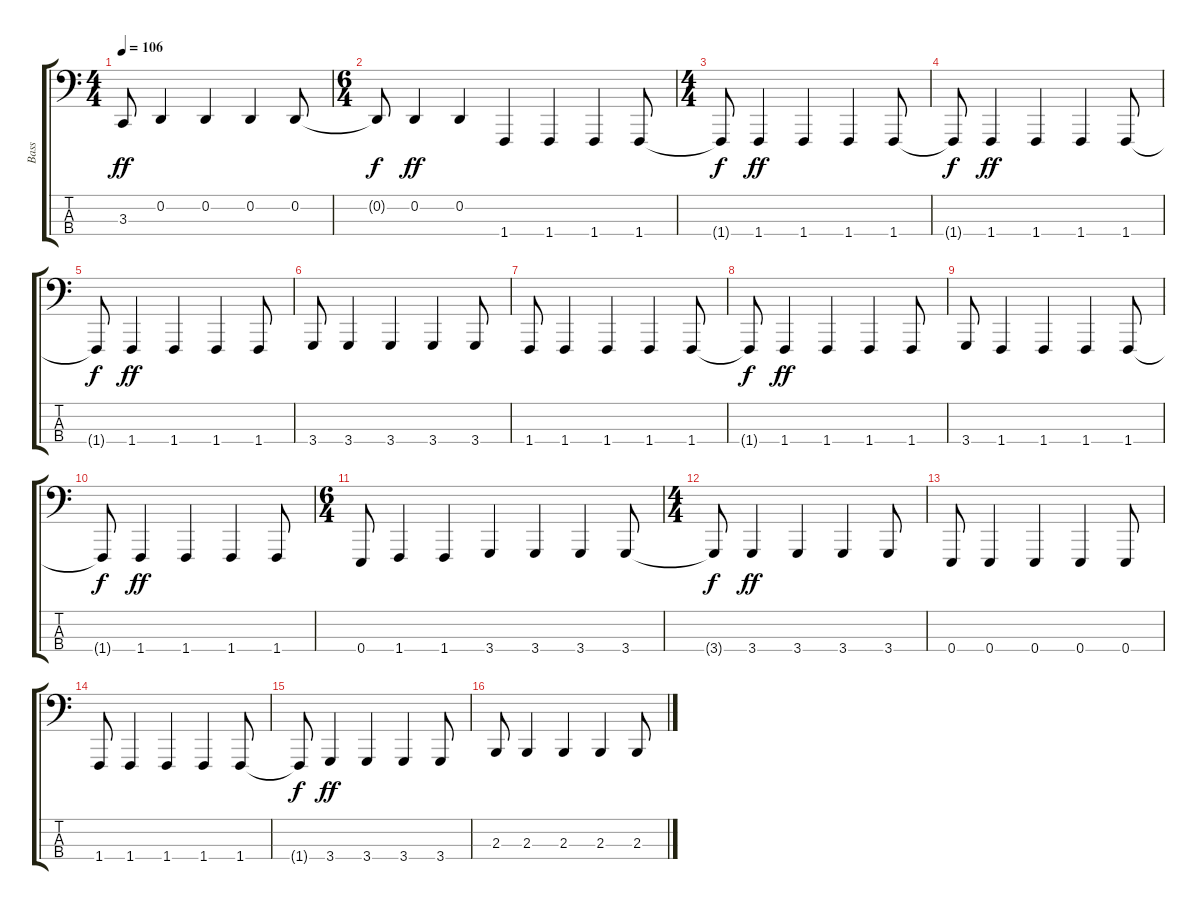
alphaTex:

\track ("Bass" "Bass") {instrument acousticgrandpiano}
\staff {score tabs}
\tuning (G2 D2 A1 E1) {hide}
\ts (4 4)
\tempo 106
\clef f4
\ks c
3.3.8{dy ff} 0.2.4 0.2.4 0.2.4 0.2.8 |
\ts (6 4)
0.2{t}.8{dy f} 0.2.4{dy ff} 0.2.4 1.4.4 1.4.4 1.4.4 1.4.8 |
\ts (4 4)
1.4{t}.8{dy f} 1.4.4{dy ff} 1.4.4 1.4.4 1.4.8 |
1.4{t}.8{dy f} 1.4.4{dy ff} 1.4.4 1.4.4 1.4.8 |
1.4{t}.8{dy f} 1.4.4{dy ff} 1.4.4 1.4.4 1.4.8 |
3.4.8 3.4.4 3.4.4 3.4.4 3.4.8 |
1.4.8 1.4.4 1.4.4 1.4.4 1.4.8 |
1.4{t}.8{dy f} 1.4.4{dy ff} 1.4.4 1.4.4 1.4.8 |
3.4.8 1.4.4 1.4.4 1.4.4 1.4.8 |
1.4{t}.8{dy f} 1.4.4{dy ff} 1.4.4 1.4.4 1.4.8 |
\ts (6 4)
0.4.8 1.4.4 1.4.4 3.4.4 3.4.4 3.4.4 3.4.8 |
\ts (4 4)
3.4{t}.8{dy f} 3.4.4{dy ff} 3.4.4 3.4.4 3.4.8 |
0.4.8 0.4.4 0.4.4 0.4.4 0.4.8 |
1.4.8 1.4.4 1.4.4 1.4.4 1.4.8 |
1.4{t}.8{dy f} 3.4.4{dy ff} 3.4.4 3.4.4 3.4.8 |
2.3.8 2.3.4 2.3.4 2.3.4 2.3.8
